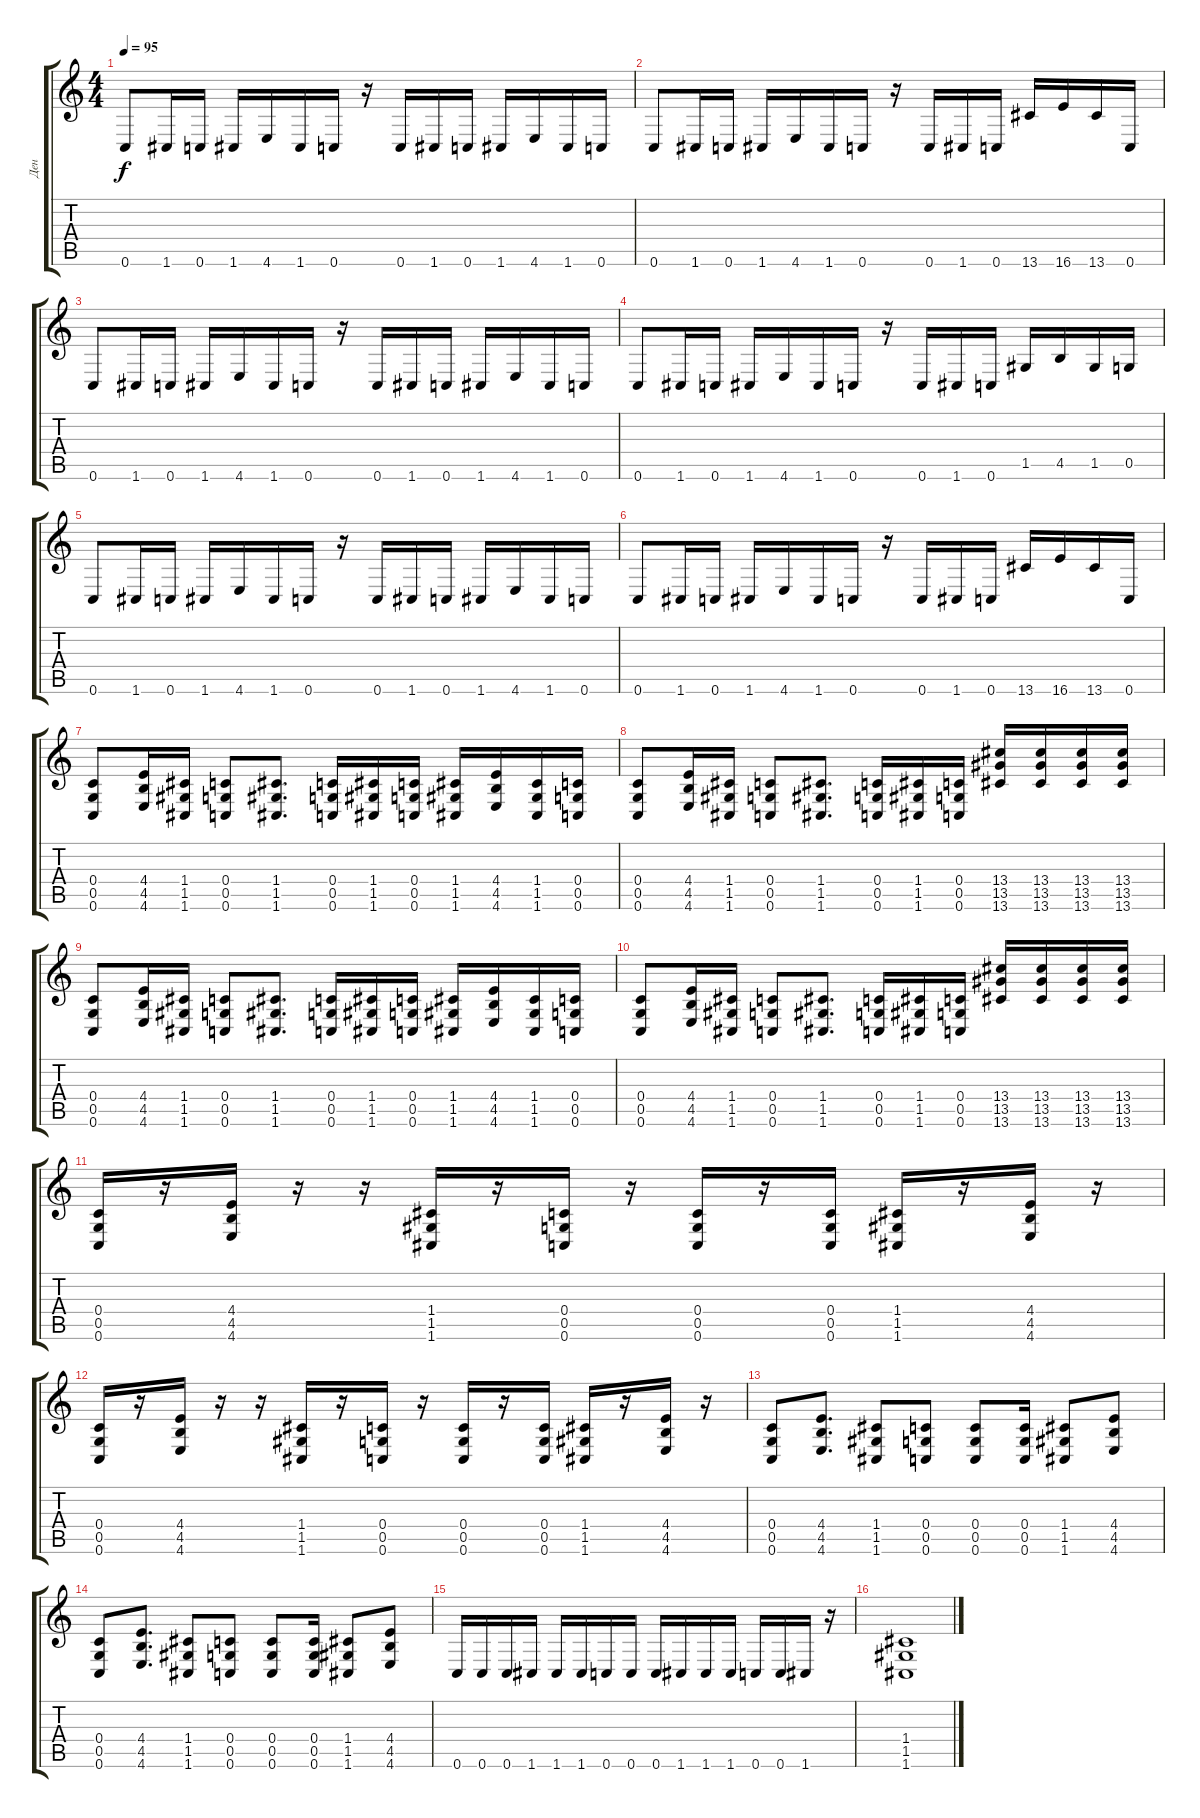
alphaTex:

\track ("Ден" "Ден") {instrument overdrivenguitar}
\staff {score tabs}
\tuning (D4 A3 F3 C3 G2 C2) {hide}
\ts (4 4)
\tempo 95
\clef g2
\ks c
0.6.8{dy f} 1.6.16 0.6.16 1.6.16 4.6.16 1.6.16 0.6.16 r.16 0.6.16 1.6.16 0.6.16 1.6.16 4.6.16 1.6.16 0.6.16 |
0.6.8 1.6.16 0.6.16 1.6.16 4.6.16 1.6.16 0.6.16 r.16 0.6.16 1.6.16 0.6.16 13.6.16 16.6.16 13.6.16 0.6.16 |
0.6.8 1.6.16 0.6.16 1.6.16 4.6.16 1.6.16 0.6.16 r.16 0.6.16 1.6.16 0.6.16 1.6.16 4.6.16 1.6.16 0.6.16 |
0.6.8 1.6.16 0.6.16 1.6.16 4.6.16 1.6.16 0.6.16 r.16 0.6.16 1.6.16 0.6.16 1.5.16 4.5.16 1.5.16 0.5.16 |
0.6.8 1.6.16 0.6.16 1.6.16 4.6.16 1.6.16 0.6.16 r.16 0.6.16 1.6.16 0.6.16 1.6.16 4.6.16 1.6.16 0.6.16 |
0.6.8 1.6.16 0.6.16 1.6.16 4.6.16 1.6.16 0.6.16 r.16 0.6.16 1.6.16 0.6.16 13.6.16 16.6.16 13.6.16 0.6.16 |
(0.4 0.5 0.6).8 (4.4 4.5 4.6).16 (1.4 1.5 1.6).16 (0.4 0.5 0.6).8 (1.4 1.5 1.6).8{d} (0.4 0.5 0.6).16 (1.4 1.5 1.6).16 (0.4 0.5 0.6).16 (1.4 1.5 1.6).16 (4.4 4.5 4.6).16 (1.4 1.5 1.6).16 (0.4 0.5 0.6).16 |
(0.4 0.5 0.6).8 (4.4 4.5 4.6).16 (1.4 1.5 1.6).16 (0.4 0.5 0.6).8 (1.4 1.5 1.6).8{d} (0.4 0.5 0.6).16 (1.4 1.5 1.6).16 (0.4 0.5 0.6).16 (13.4 13.5 13.6).16 (13.4 13.5 13.6).16 (13.4 13.5 13.6).16 (13.4 13.5 13.6).16 |
(0.4 0.5 0.6).8 (4.4 4.5 4.6).16 (1.4 1.5 1.6).16 (0.4 0.5 0.6).8 (1.4 1.5 1.6).8{d} (0.4 0.5 0.6).16 (1.4 1.5 1.6).16 (0.4 0.5 0.6).16 (1.4 1.5 1.6).16 (4.4 4.5 4.6).16 (1.4 1.5 1.6).16 (0.4 0.5 0.6).16 |
(0.4 0.5 0.6).8 (4.4 4.5 4.6).16 (1.4 1.5 1.6).16 (0.4 0.5 0.6).8 (1.4 1.5 1.6).8{d} (0.4 0.5 0.6).16 (1.4 1.5 1.6).16 (0.4 0.5 0.6).16 (13.4 13.5 13.6).16 (13.4 13.5 13.6).16 (13.4 13.5 13.6).16 (13.4 13.5 13.6).16 |
(0.4 0.5 0.6).16 r.16 (4.4 4.5 4.6).16 r.16 r.16 (1.4 1.5 1.6).16 r.16 (0.4 0.5 0.6).16 r.16 (0.4 0.5 0.6).16 r.16 (0.4 0.5 0.6).16 (1.4 1.5 1.6).16 r.16 (4.4 4.5 4.6).16 r.16 |
(0.4 0.5 0.6).16 r.16 (4.4 4.5 4.6).16 r.16 r.16 (1.4 1.5 1.6).16 r.16 (0.4 0.5 0.6).16 r.16 (0.4 0.5 0.6).16 r.16 (0.4 0.5 0.6).16 (1.4 1.5 1.6).16 r.16 (4.4 4.5 4.6).16 r.16 |
(0.4 0.5 0.6).8 (4.4 4.5 4.6).8{d} (1.4 1.5 1.6).8 (0.4 0.5 0.6).8 (0.4 0.5 0.6).8 (0.4 0.5 0.6).16 (1.4 1.5 1.6).8 (4.4 4.5 4.6).8 |
(0.4 0.5 0.6).8 (4.4 4.5 4.6).8{d} (1.4 1.5 1.6).8 (0.4 0.5 0.6).8 (0.4 0.5 0.6).8 (0.4 0.5 0.6).16 (1.4 1.5 1.6).8 (4.4 4.5 4.6).8 |
0.6.16 0.6.16 0.6.16 1.6.16 1.6.16 1.6.16 0.6.16 0.6.16 0.6.16 1.6.16 1.6.16 1.6.16 0.6.16 0.6.16 1.6.16 r.16 |
(1.4 1.5 1.6).1
